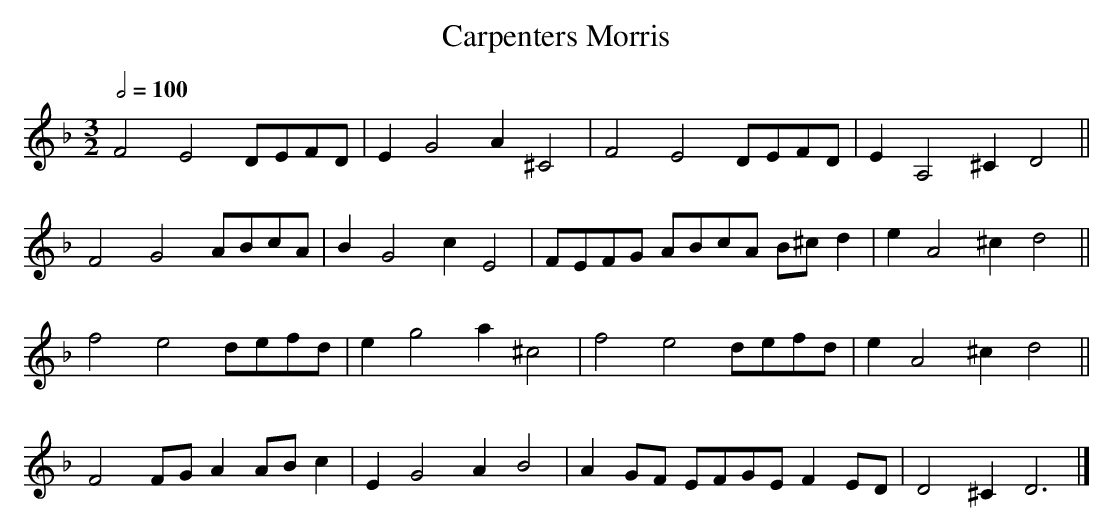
X:1
T:Carpenters Morris
M:3/2
L:1/4
Q:1/2=100
K:Dm
F2E2D/E/F/D/|EG2A^C2|F2E2D/E/F/D/|EA,2^CD2||
F2G2A/B/c/A/|BG2cE2|F/E/F/G/ A/B/c/A/ B/^c/d|eA2^cd2||
f2e2d/e/f/d/|eg2a^c2|f2e2d/e/f/d/|eA2^cd2||
F2F/G/AA/B/c|EG2AB2|AG/F/ E/F/G/E/ FE/D/|D2^CD3|]
